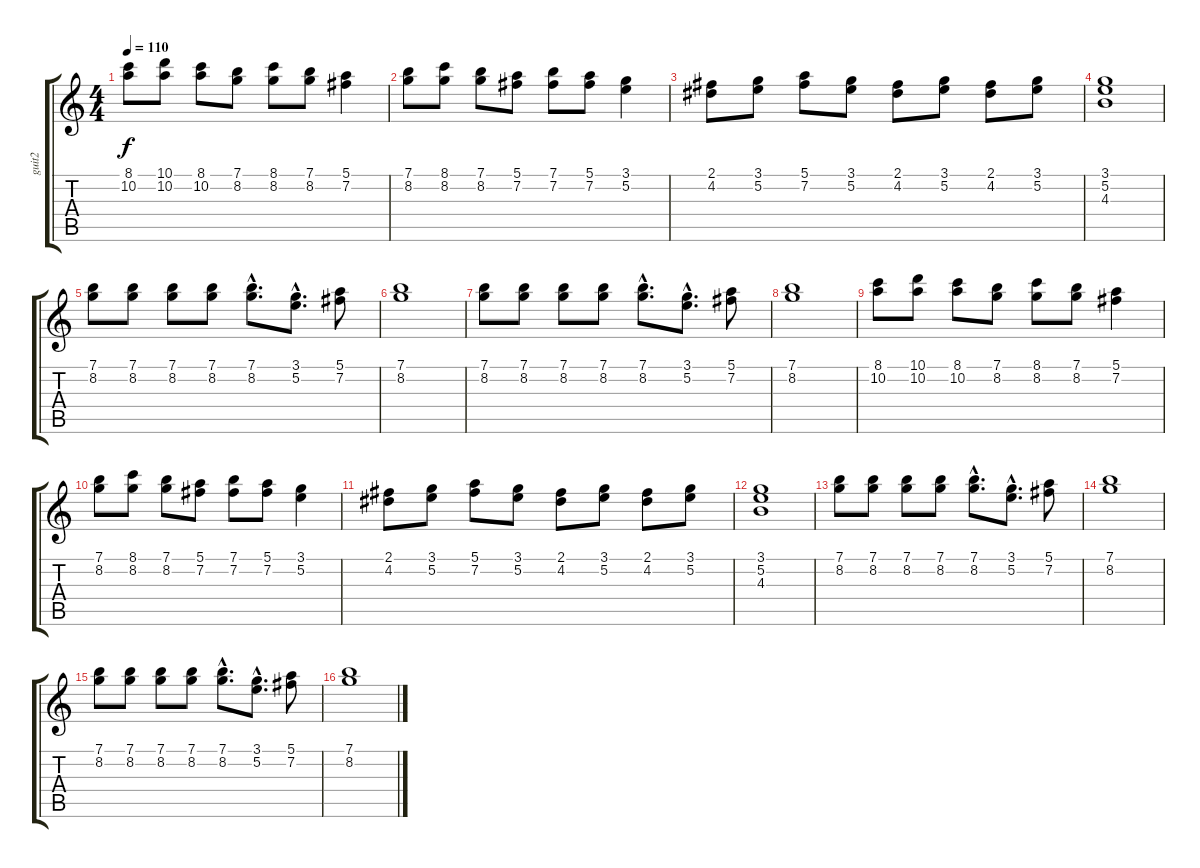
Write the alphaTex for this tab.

\track ("guit2" "guit2") {instrument electricguitarclean}
\staff {score tabs}
\tuning (E4 B3 G3 D3 A2 E2) {hide}
\ts (4 4)
\tempo 110
\clef g2
\ks c
(8.1 10.2).8{dy f} (10.1 10.2).8 (8.1 10.2).8 (7.1 8.2).8 (8.1 8.2).8 (7.1 8.2).8 (5.1 7.2).4 |
(7.1 8.2).8 (8.1 8.2).8 (7.1 8.2).8 (5.1 7.2).8 (7.1 7.2).8 (5.1 7.2).8 (3.1 5.2).4 |
(2.1 4.2).8 (3.1 5.2).8 (5.1 7.2).8 (3.1 5.2).8 (2.1 4.2).8 (3.1 5.2).8 (2.1 4.2).8 (3.1 5.2).8 |
(3.1 5.2 4.3).1 |
(7.1 8.2).8 (7.1 8.2).8 (7.1 8.2).8 (7.1 8.2).8 (7.1{hac} 8.2{hac}).8{d} (3.1{hac} 5.2{hac}).8{d} (5.1 7.2).8 |
(7.1 8.2).1 |
(7.1 8.2).8 (7.1 8.2).8 (7.1 8.2).8 (7.1 8.2).8 (7.1{hac} 8.2{hac}).8{d} (3.1{hac} 5.2{hac}).8{d} (5.1 7.2).8 |
(7.1 8.2).1 |
(8.1 10.2).8 (10.1 10.2).8 (8.1 10.2).8 (7.1 8.2).8 (8.1 8.2).8 (7.1 8.2).8 (5.1 7.2).4 |
(7.1 8.2).8 (8.1 8.2).8 (7.1 8.2).8 (5.1 7.2).8 (7.1 7.2).8 (5.1 7.2).8 (3.1 5.2).4 |
(2.1 4.2).8 (3.1 5.2).8 (5.1 7.2).8 (3.1 5.2).8 (2.1 4.2).8 (3.1 5.2).8 (2.1 4.2).8 (3.1 5.2).8 |
(3.1 5.2 4.3).1 |
(7.1 8.2).8 (7.1 8.2).8 (7.1 8.2).8 (7.1 8.2).8 (7.1{hac} 8.2{hac}).8{d} (3.1{hac} 5.2{hac}).8{d} (5.1 7.2).8 |
(7.1 8.2).1 |
(7.1 8.2).8 (7.1 8.2).8 (7.1 8.2).8 (7.1 8.2).8 (7.1{hac} 8.2{hac}).8{d} (3.1{hac} 5.2{hac}).8{d} (5.1 7.2).8 |
(7.1 8.2).1
